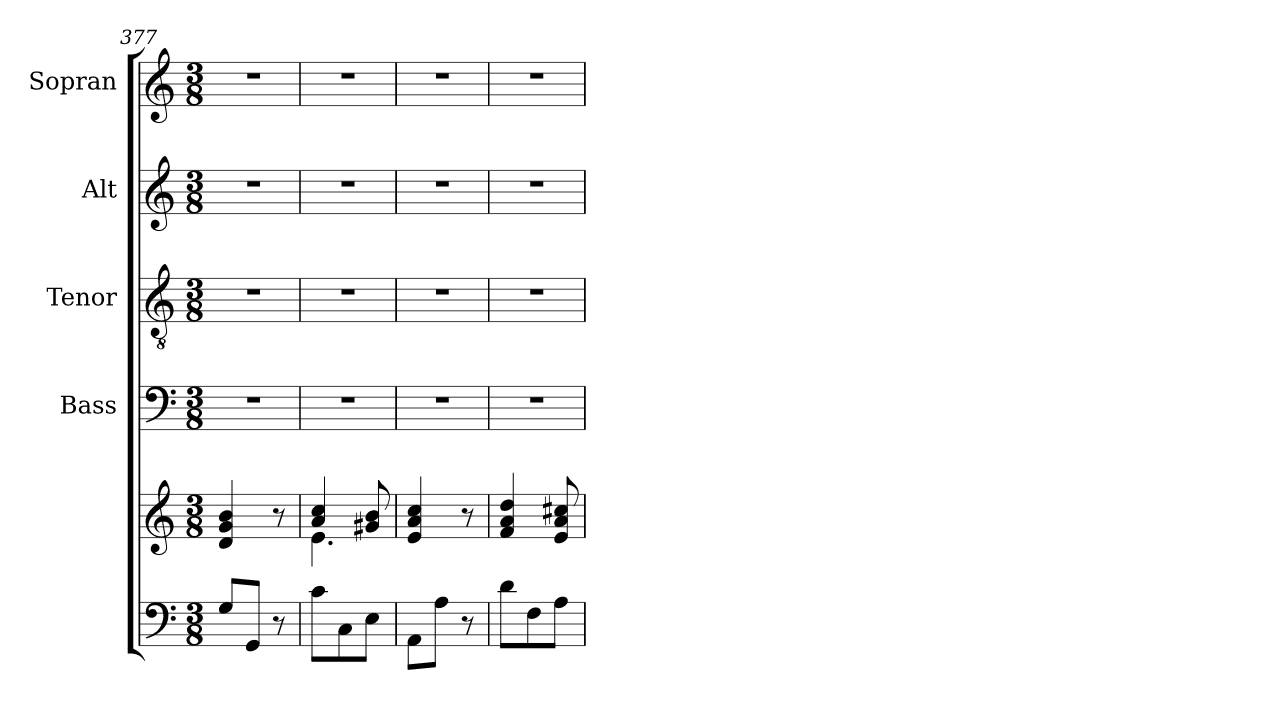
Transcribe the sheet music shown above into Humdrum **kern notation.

**kern	**kern	**kern	**kern	**kern	**kern
*part5	*part5	*part4	*part3	*part2	*part1
*staff6	*staff5	*staff4	*staff3	*staff2	*staff1
*	*	*I"Bass	*I"Tenor	*I"Alt	*I"Sopran
*	*	*I'B.	*I'T.	*I'A.	*I'S.
*clefF4	*clefG2	*clefF4	*clefGv2	*clefG2	*clefG2
*k[]	*k[]	*k[]	*k[]	*k[]	*k[]
*C:	*C:	*C:	*C:	*C:	*C:
*M3/8	*M3/8	*M3/8	*M3/8	*M3/8	*M3/8
=377	=377	=377	=377	=377	=377
8G/L	4d/ 4g/ 4b/	4.r	4.r	4.r	4.r
8GG/J	.	.	.	.	.
8r	8r	.	.	.	.
=378	=378	=378	=378	=378	=378
*	*^	*	*	*	*
8c\L	4a/ 4cc/	4.e\	4.r	4.r	4.r	4.r
8C\	.	.	.	.	.	.
8E\J	8g#X/ 8b/	.	.	.	.	.
*	*v	*v	*	*	*	*
=379	=379	=379	=379	=379	=379
8AA\L	4e/ 4a/ 4cc/	4.r	4.r	4.r	4.r
8A\J	.	.	.	.	.
8r	8r	.	.	.	.
=380	=380	=380	=380	=380	=380
8d\L	4f/ 4a/ 4dd/	4.r	4.r	4.r	4.r
8F\	.	.	.	.	.
8A\J	8e/ 8a/ 8cc#X/	.	.	.	.
=	=	=	=	=	=
*-	*-	*-	*-	*-	*-
